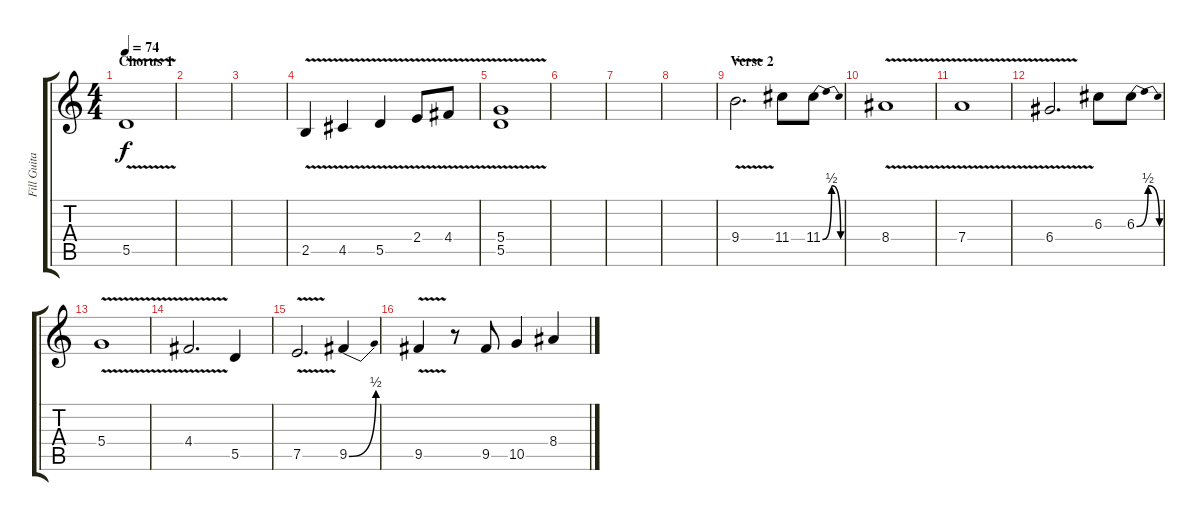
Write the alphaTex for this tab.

\track ("Fill Guitar #2" "Fill Guita") {instrument distortionguitar}
\staff {score tabs}
\tuning (E4 B3 G3 D3 A2 E2) {hide}
\ts (4 4)
\section ("" "Chorus 1")
\tempo 74
\clef g2
\ks c
5.5{v}.1{dy f} |
|
|
2.5{v}.4 4.5{v}.4 5.5{v}.4 2.4{v}.8 4.4{v}.8 |
(5.4{v} 5.5{v}).1 |
|
|
|
\section ("" "Verse 2")
9.4{v}.2{d volume 10} 11.4.8 11.4{be (bendrelease 0 0 30 2 30 2 60 0)}.8 |
8.4{v}.1 |
7.4{v}.1 |
6.4{v}.2{d} 6.3.8 6.3{be (bendrelease 0 0 30 2 30 2 60 0)}.8 |
5.4{v}.1 |
4.4{v}.2{d} 5.5.4 |
7.5{v}.2{d} 9.5{be (bend 0 0 60 2)}.4 |
9.5{v}.4 r.8 9.5.8 10.5.4 8.4.4
